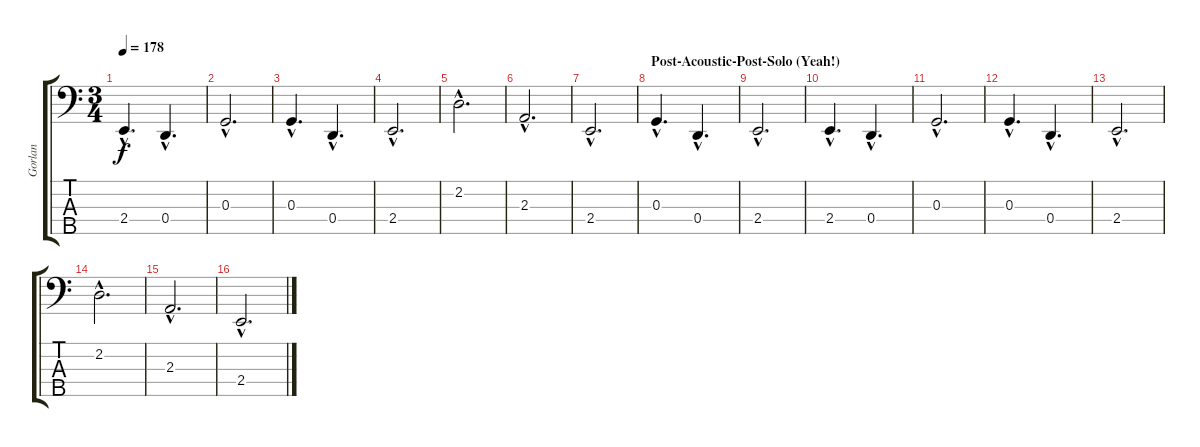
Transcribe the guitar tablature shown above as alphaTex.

\track ("Gorlan" "Gorlan") {instrument electricbasspick}
\staff {score tabs}
\tuning (F2 C2 G1 D1 G0) {hide}
\ts (3 4)
\tempo 178
\clef f4
\ks c
2.4{hac}.4{d dy f} 0.4{hac}.4{d} |
0.3{hac}.2{d} |
0.3{hac}.4{d} 0.4{hac}.4{d} |
2.4{hac}.2{d} |
2.2{hac}.2{d} |
2.3{hac}.2{d} |
2.4{hac}.2{d} |
\section ("" "Post-Acoustic-Post-Solo (Yeah!)")
0.3{hac}.4{d} 0.4{hac}.4{d} |
2.4{hac}.2{d} |
2.4{hac}.4{d} 0.4{hac}.4{d} |
0.3{hac}.2{d} |
0.3{hac}.4{d} 0.4{hac}.4{d} |
2.4{hac}.2{d} |
2.2{hac}.2{d} |
2.3{hac}.2{d} |
2.4{hac}.2{d}
